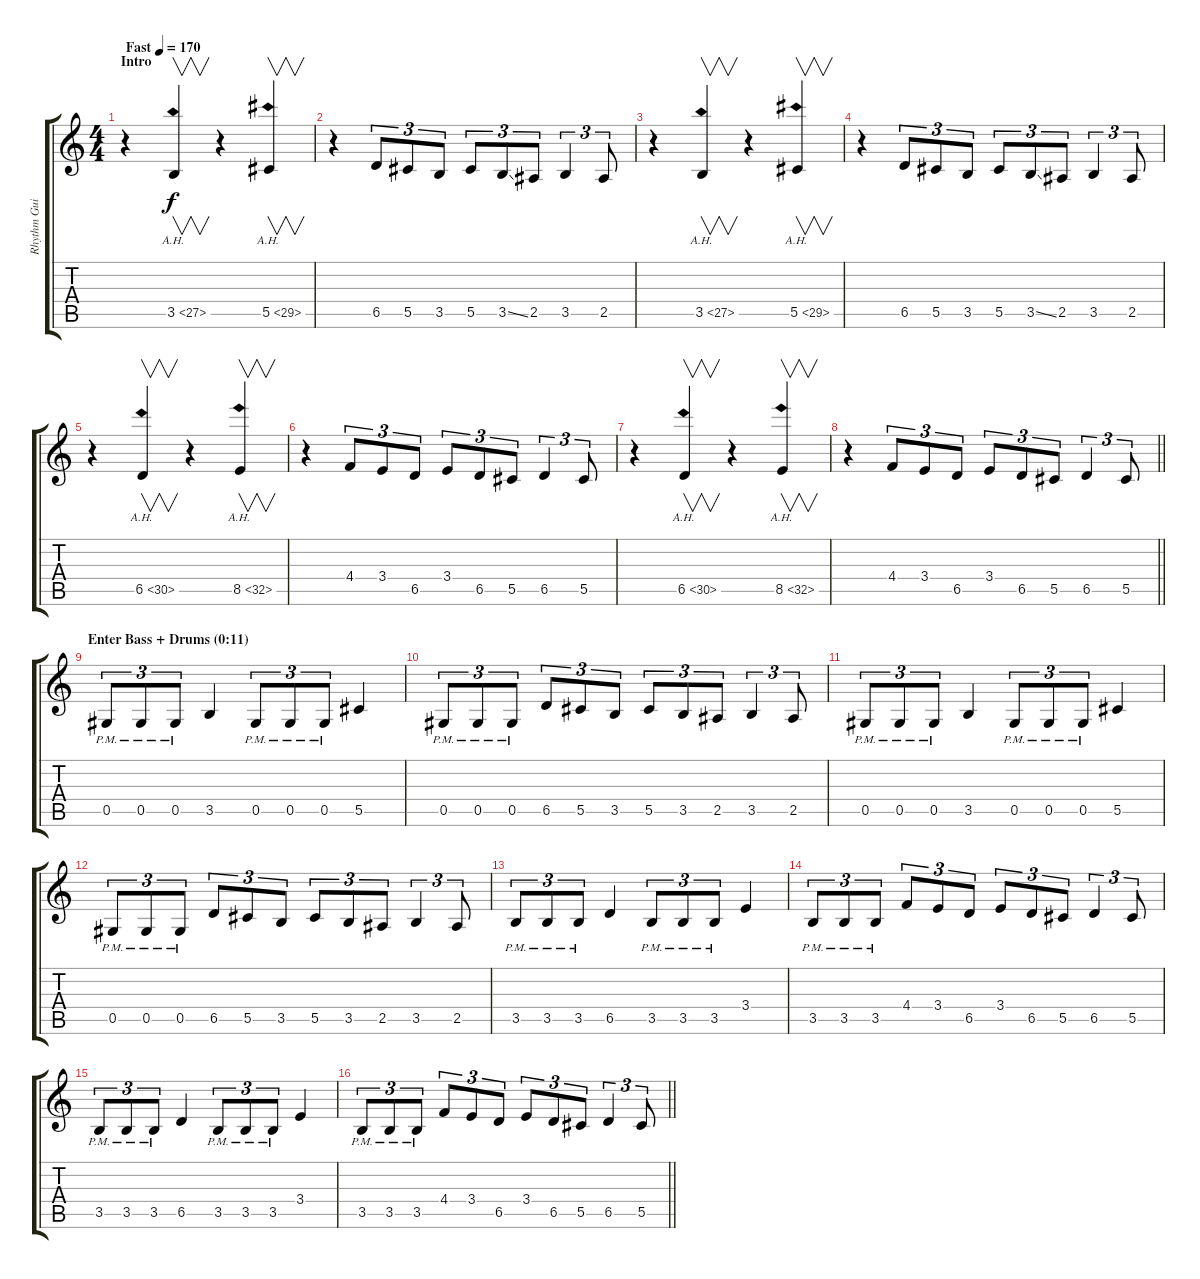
\track ("Rhythm Guitar 2" "Rhythm Gui") {instrument overdrivenguitar}
\staff {score tabs}
\tuning (Eb4 Bb3 Gb3 Db3 Ab2 Eb2) {hide}
\ts (4 4)
\section ("" "Intro")
\tempo (170 "Fast")
\clef g2
\ks c
r.4{dy f balance 8 instrument overdrivenguitar} 3.5{ah 24}.4{v} r.4 5.5{ah 24}.4{v} |
r.4 6.5.8{tu (3 2)} 5.5.8{tu (3 2)} 3.5.8{tu (3 2)} 5.5.8{tu (3 2)} 3.5{ss}.8{tu (3 2)} 2.5.8{tu (3 2)} 3.5.4{tu (3 2)} 2.5.8{tu (3 2)} |
r.4 3.5{ah 24}.4{v} r.4 5.5{ah 24}.4{v} |
r.4 6.5.8{tu (3 2)} 5.5.8{tu (3 2)} 3.5.8{tu (3 2)} 5.5.8{tu (3 2)} 3.5{ss}.8{tu (3 2)} 2.5.8{tu (3 2)} 3.5.4{tu (3 2)} 2.5.8{tu (3 2)} |
r.4 6.5{ah 24}.4{v} r.4 8.5{ah 24}.4{v} |
r.4 4.4.8{tu (3 2)} 3.4.8{tu (3 2)} 6.5.8{tu (3 2)} 3.4.8{tu (3 2)} 6.5.8{tu (3 2)} 5.5.8{tu (3 2)} 6.5.4{tu (3 2)} 5.5.8{tu (3 2)} |
r.4 6.5{ah 24}.4{v} r.4 8.5{ah 24}.4{v} |
\barLineRight lightlight
r.4 4.4.8{tu (3 2)} 3.4.8{tu (3 2)} 6.5.8{tu (3 2)} 3.4.8{tu (3 2)} 6.5.8{tu (3 2)} 5.5.8{tu (3 2)} 6.5.4{tu (3 2)} 5.5.8{tu (3 2)} |
\section ("" "Enter Bass + Drums (0:11)")
0.5{pm}.8{tu (3 2) balance 16} 0.5{pm}.8{tu (3 2)} 0.5{pm}.8{tu (3 2)} 3.5.4 0.5{pm}.8{tu (3 2)} 0.5{pm}.8{tu (3 2)} 0.5{pm}.8{tu (3 2)} 5.5.4 |
0.5{pm}.8{tu (3 2)} 0.5{pm}.8{tu (3 2)} 0.5{pm}.8{tu (3 2)} 6.5.8{tu (3 2)} 5.5.8{tu (3 2)} 3.5.8{tu (3 2)} 5.5.8{tu (3 2)} 3.5.8{tu (3 2)} 2.5.8{tu (3 2)} 3.5.4{tu (3 2)} 2.5.8{tu (3 2)} |
0.5{pm}.8{tu (3 2)} 0.5{pm}.8{tu (3 2)} 0.5{pm}.8{tu (3 2)} 3.5.4 0.5{pm}.8{tu (3 2)} 0.5{pm}.8{tu (3 2)} 0.5{pm}.8{tu (3 2)} 5.5.4 |
0.5{pm}.8{tu (3 2)} 0.5{pm}.8{tu (3 2)} 0.5{pm}.8{tu (3 2)} 6.5.8{tu (3 2)} 5.5.8{tu (3 2)} 3.5.8{tu (3 2)} 5.5.8{tu (3 2)} 3.5.8{tu (3 2)} 2.5.8{tu (3 2)} 3.5.4{tu (3 2)} 2.5.8{tu (3 2)} |
3.5{pm}.8{tu (3 2)} 3.5{pm}.8{tu (3 2)} 3.5{pm}.8{tu (3 2)} 6.5.4 3.5{pm}.8{tu (3 2)} 3.5{pm}.8{tu (3 2)} 3.5{pm}.8{tu (3 2)} 3.4.4 |
3.5{pm}.8{tu (3 2)} 3.5{pm}.8{tu (3 2)} 3.5{pm}.8{tu (3 2)} 4.4.8{tu (3 2)} 3.4.8{tu (3 2)} 6.5.8{tu (3 2)} 3.4.8{tu (3 2)} 6.5.8{tu (3 2)} 5.5.8{tu (3 2)} 6.5.4{tu (3 2)} 5.5.8{tu (3 2)} |
3.5{pm}.8{tu (3 2)} 3.5{pm}.8{tu (3 2)} 3.5{pm}.8{tu (3 2)} 6.5.4 3.5{pm}.8{tu (3 2)} 3.5{pm}.8{tu (3 2)} 3.5{pm}.8{tu (3 2)} 3.4.4 |
\barLineRight lightlight
3.5{pm}.8{tu (3 2)} 3.5{pm}.8{tu (3 2)} 3.5{pm}.8{tu (3 2)} 4.4.8{tu (3 2)} 3.4.8{tu (3 2)} 6.5.8{tu (3 2)} 3.4.8{tu (3 2)} 6.5.8{tu (3 2)} 5.5.8{tu (3 2)} 6.5.4{tu (3 2)} 5.5.8{tu (3 2)}
